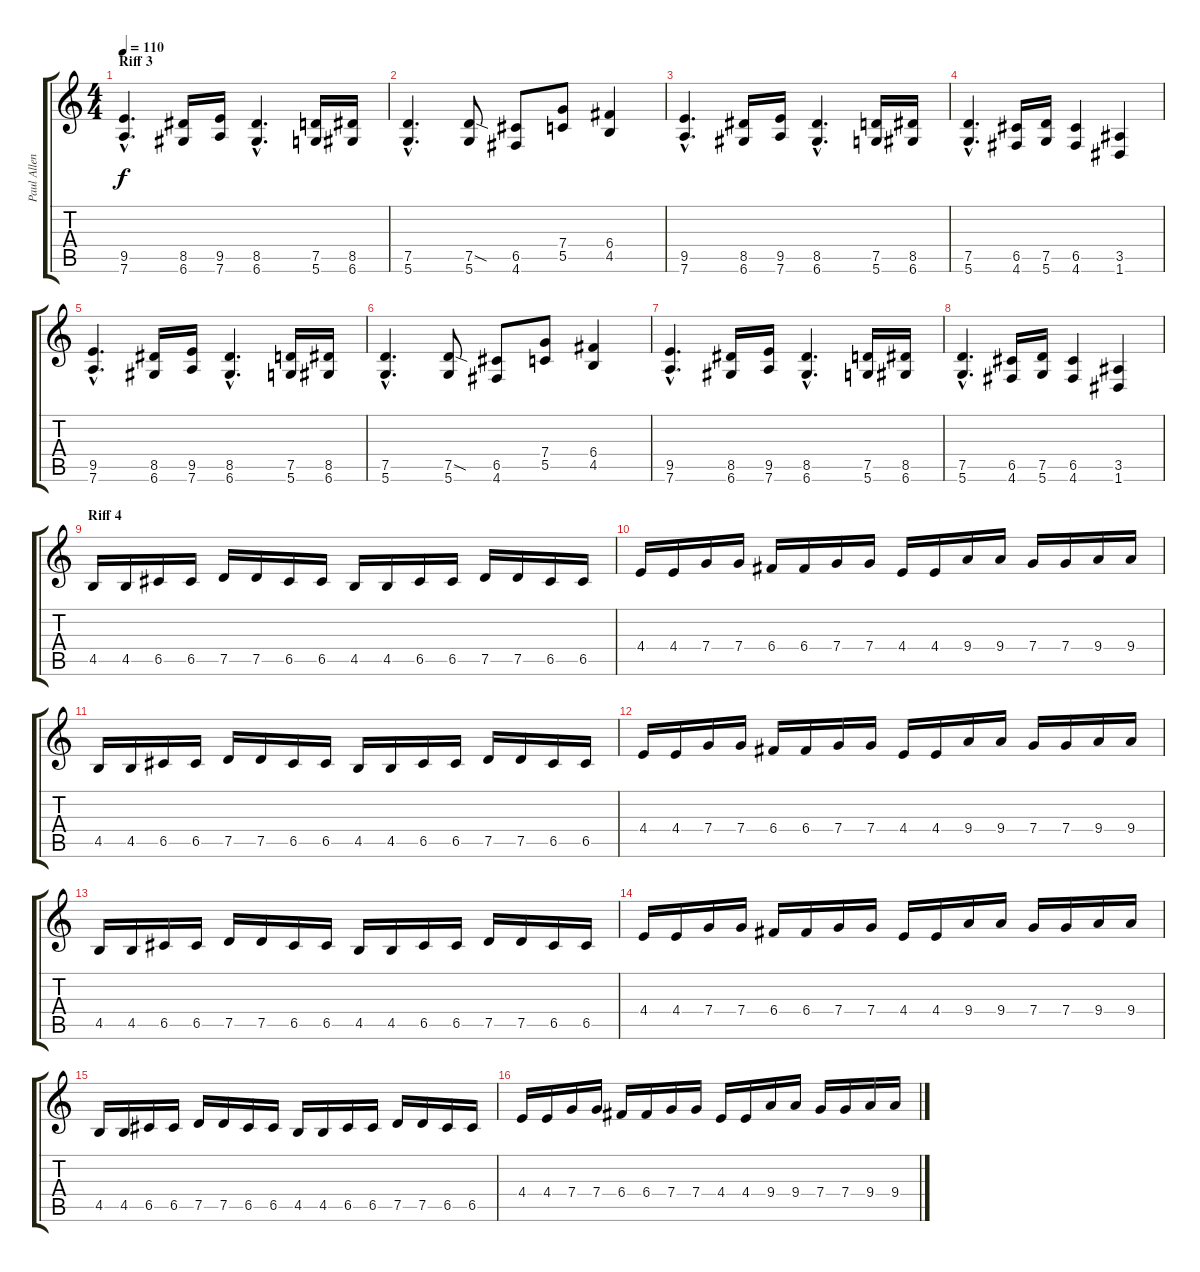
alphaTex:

\track ("Paul Allender (Guitar Soul)" "Paul Allen") {instrument distortionguitar}
\staff {score tabs}
\tuning (D4 A3 F3 C3 G2 D2) {hide}
\ts (4 4)
\section ("" "Riff 3")
\tempo 110
\clef g2
\ks c
(9.5{hac} 7.6{hac}).4{d dy f} (8.5 6.6).16 (9.5 7.6).16 (8.5{hac} 6.6{hac}).4{d} (7.5 5.6).16 (8.5 6.6).16 |
(7.5{hac} 5.6{hac}).4{d} (7.5{sod} 5.6).8 (6.5 4.6).8 (7.4 5.5).8 (6.4 4.5).4 |
(9.5{hac} 7.6{hac}).4{d} (8.5 6.6).16 (9.5 7.6).16 (8.5{hac} 6.6{hac}).4{d} (7.5 5.6).16 (8.5 6.6).16 |
(7.5{hac} 5.6{hac}).4{d} (6.5 4.6).16 (7.5 5.6).16 (6.5 4.6).4 (3.5 1.6).4 |
(9.5{hac} 7.6{hac}).4{d} (8.5 6.6).16 (9.5 7.6).16 (8.5{hac} 6.6{hac}).4{d} (7.5 5.6).16 (8.5 6.6).16 |
(7.5{hac} 5.6{hac}).4{d} (7.5{sod} 5.6).8 (6.5 4.6).8 (7.4 5.5).8 (6.4 4.5).4 |
(9.5{hac} 7.6{hac}).4{d} (8.5 6.6).16 (9.5 7.6).16 (8.5{hac} 6.6{hac}).4{d} (7.5 5.6).16 (8.5 6.6).16 |
(7.5{hac} 5.6{hac}).4{d} (6.5 4.6).16 (7.5 5.6).16 (6.5 4.6).4 (3.5 1.6).4 |
\section ("" "Riff 4")
4.5.16 4.5.16 6.5.16 6.5.16 7.5.16 7.5.16 6.5.16 6.5.16 4.5.16 4.5.16 6.5.16 6.5.16 7.5.16 7.5.16 6.5.16 6.5.16 |
4.4.16 4.4.16 7.4.16 7.4.16 6.4.16 6.4.16 7.4.16 7.4.16 4.4.16 4.4.16 9.4.16 9.4.16 7.4.16 7.4.16 9.4.16 9.4.16 |
4.5.16 4.5.16 6.5.16 6.5.16 7.5.16 7.5.16 6.5.16 6.5.16 4.5.16 4.5.16 6.5.16 6.5.16 7.5.16 7.5.16 6.5.16 6.5.16 |
4.4.16 4.4.16 7.4.16 7.4.16 6.4.16 6.4.16 7.4.16 7.4.16 4.4.16 4.4.16 9.4.16 9.4.16 7.4.16 7.4.16 9.4.16 9.4.16 |
4.5.16 4.5.16 6.5.16 6.5.16 7.5.16 7.5.16 6.5.16 6.5.16 4.5.16 4.5.16 6.5.16 6.5.16 7.5.16 7.5.16 6.5.16 6.5.16 |
4.4.16 4.4.16 7.4.16 7.4.16 6.4.16 6.4.16 7.4.16 7.4.16 4.4.16 4.4.16 9.4.16 9.4.16 7.4.16 7.4.16 9.4.16 9.4.16 |
4.5.16 4.5.16 6.5.16 6.5.16 7.5.16 7.5.16 6.5.16 6.5.16 4.5.16 4.5.16 6.5.16 6.5.16 7.5.16 7.5.16 6.5.16 6.5.16 |
4.4.16 4.4.16 7.4.16 7.4.16 6.4.16 6.4.16 7.4.16 7.4.16 4.4.16 4.4.16 9.4.16 9.4.16 7.4.16 7.4.16 9.4.16 9.4.16
